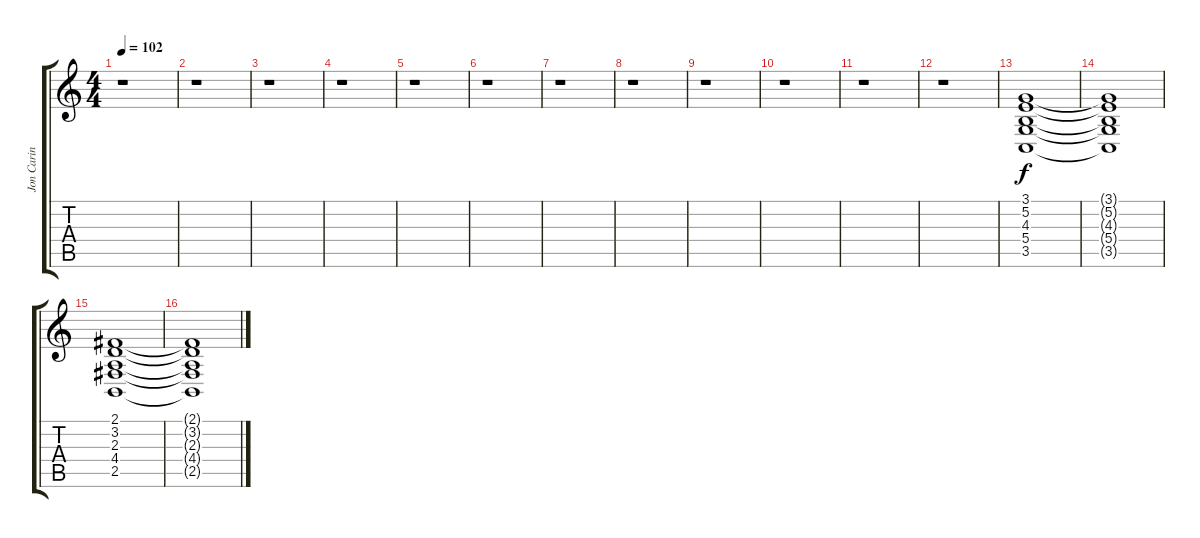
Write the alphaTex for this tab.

\track ("Jon Carin" "Jon Carin") {instrument pad3polysynth}
\staff {score tabs}
\tuning (E4 B3 G3 D3 A2 E2) {hide}
\ts (4 4)
\tempo 102
\clef g2
\ks c
r.1{dy f instrument pad3polysynth} |
r.1 |
r.1 |
r.1 |
r.1 |
r.1 |
r.1 |
r.1 |
r.1 |
r.1 |
r.1 |
r.1 |
(3.1 5.2 4.3 5.4 3.5).1 |
(3.1{t} 5.2{t} 4.3{t} 5.4{t} 3.5{t}).1 |
(2.1 3.2 2.3 4.4 2.5).1 |
(2.1{t} 3.2{t} 2.3{t} 4.4{t} 2.5{t}).1
